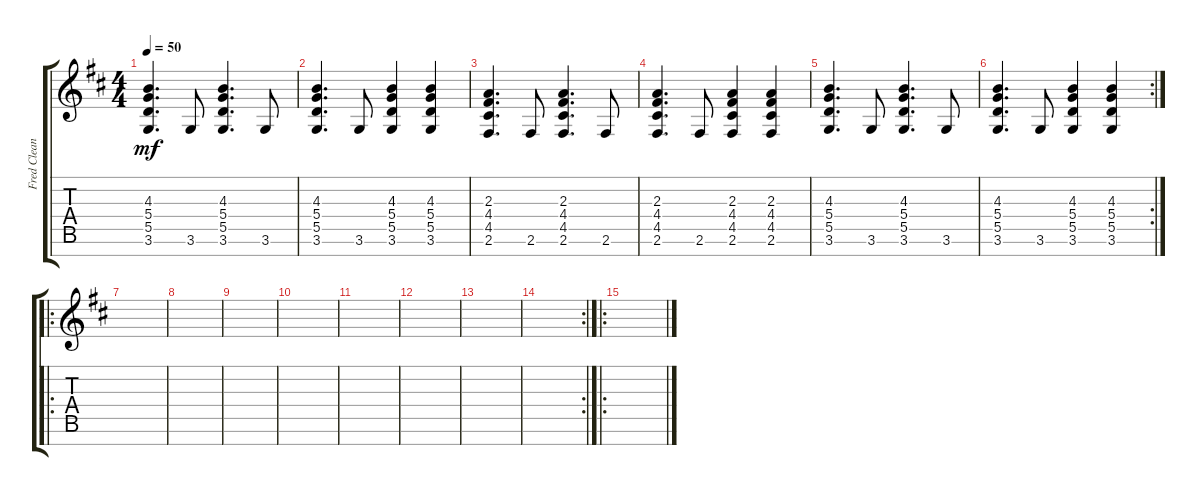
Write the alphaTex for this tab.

\track ("Fred Clean" "Fred Clean") {mute instrument electricguitarclean}
\staff {score tabs}
\tuning (E4 B3 G3 D3 A2 E2 B1) {hide}
\ts (4 4)
\tempo 50
\clef g2
\ks bminor
(4.3 5.4 5.5 3.6).4{d dy mf} 3.6.8 (4.3 5.4 5.5 3.6).4{d} 3.6.8 |
(4.3 5.4 5.5 3.6).4{d} 3.6.8 (4.3 5.4 5.5 3.6).4 (4.3 5.4 5.5 3.6).4 |
(2.3 4.4 4.5 2.6).4{d} 2.6.8 (2.3 4.4 4.5 2.6).4{d} 2.6.8 |
(2.3 4.4 4.5 2.6).4{d} 2.6.8 (2.3 4.4 4.5 2.6).4 (2.3 4.4 4.5 2.6).4 |
(4.3 5.4 5.5 3.6).4{d} 3.6.8 (4.3 5.4 5.5 3.6).4{d} 3.6.8 |
\rc 2
(4.3 5.4 5.5 3.6).4{d} 3.6.8 (4.3 5.4 5.5 3.6).4 (4.3 5.4 5.5 3.6).4 |
\ro
|
|
|
|
|
|
|
\rc 2
|
\ro
